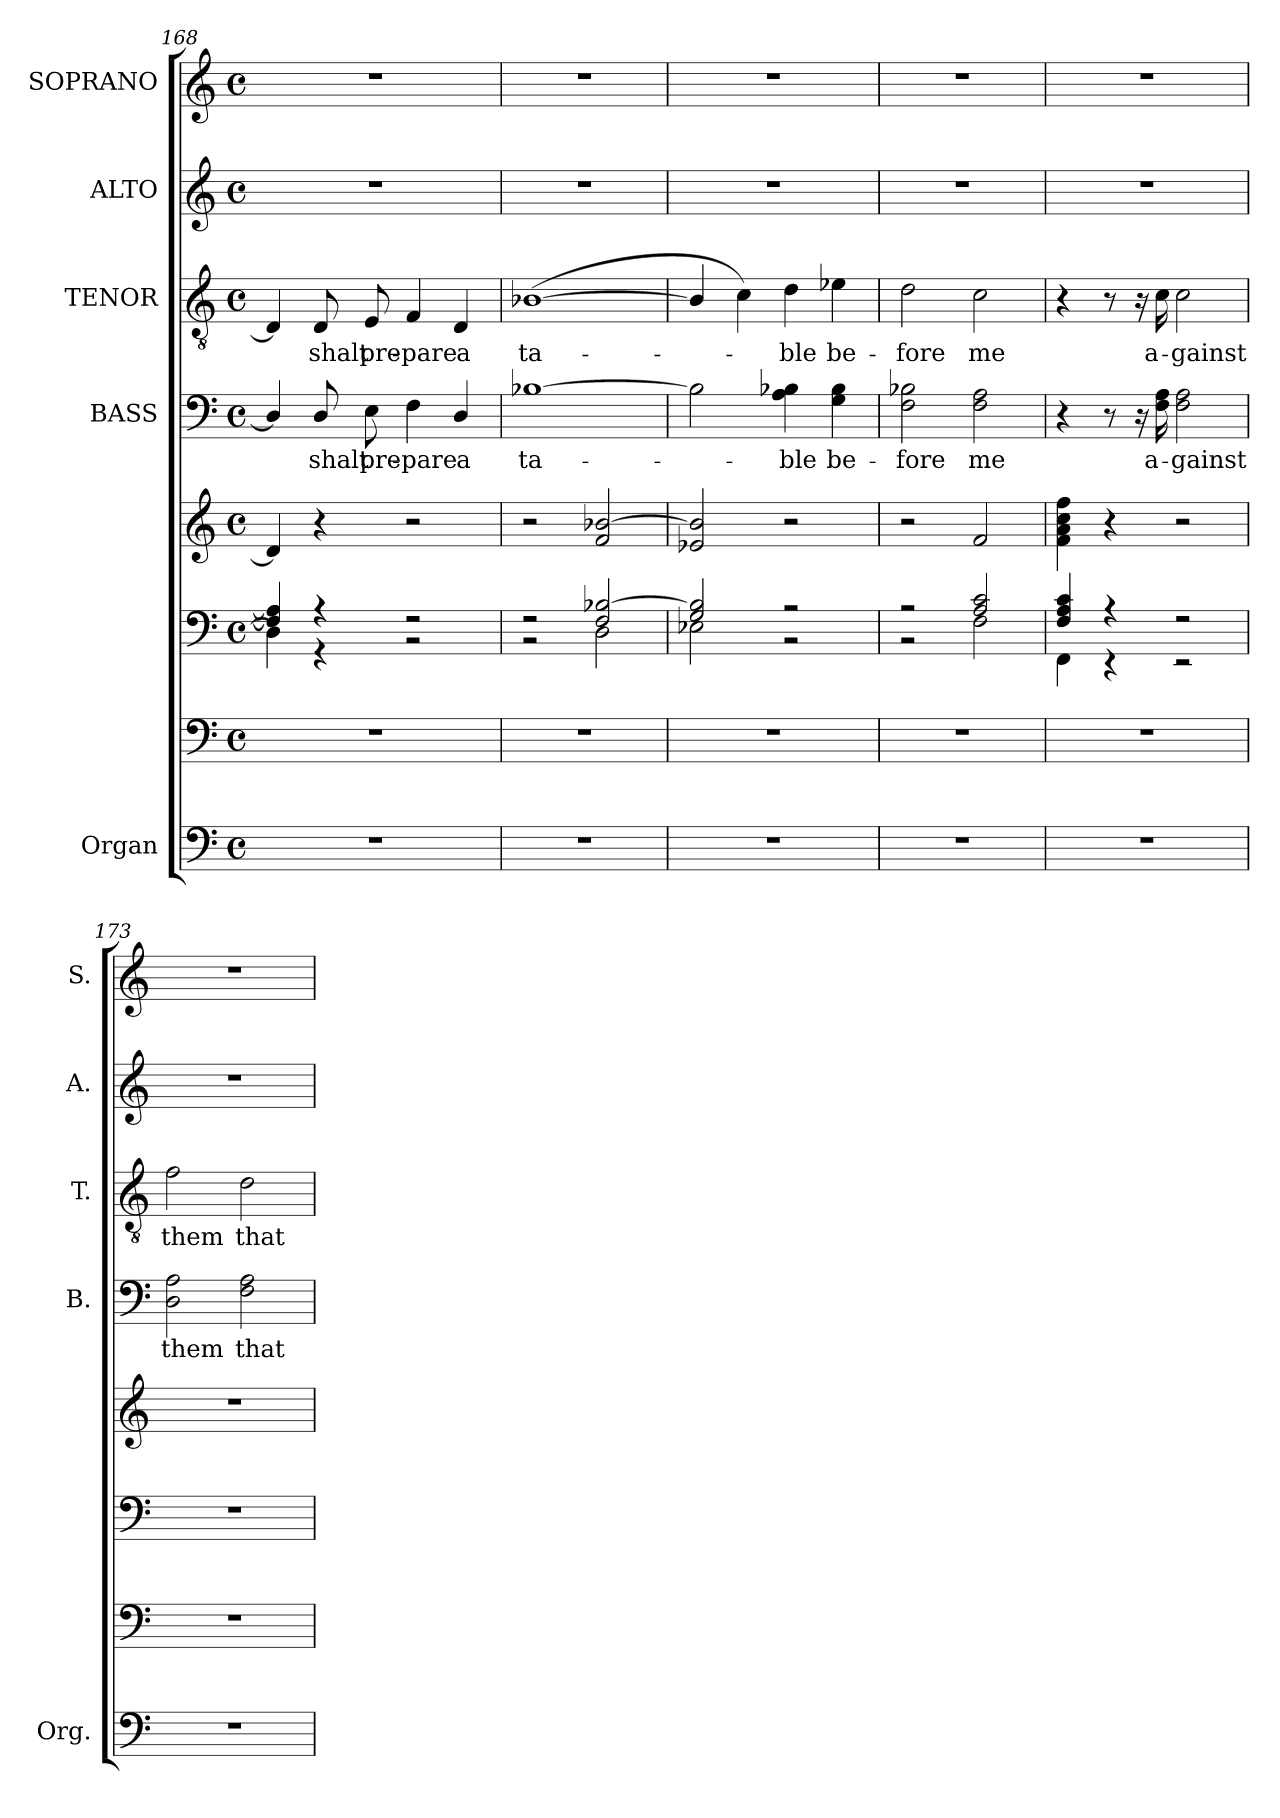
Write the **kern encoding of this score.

**kern	**kern	**kern	**kern	**kern	**text	**kern	**text	**kern	**kern
*part5	*part5	*part5	*part5	*part4	*part4	*part3	*part3	*part2	*part1
*staff8	*staff7	*staff6	*staff5	*staff4	*staff4	*staff3	*staff3	*staff2	*staff1
*I"Organ	*	*	*	*I"BASS	*	*I"TENOR	*	*I"ALTO	*I"SOPRANO
*I'Org.	*	*	*	*I'B.	*	*I'T.	*	*I'A.	*I'S.
*clefF4	*clefF4	*clefF4	*clefG2	*clefF4	*	*clefGv2	*	*clefG2	*clefG2
*	*	*	*	*	*	*ITrd7c12	*	*	*
*k[]	*k[]	*k[]	*k[]	*k[]	*	*k[]	*	*k[]	*k[]
*C:	*C:	*C:	*C:	*C:	*	*C:	*	*C:	*C:
*M4/4	*M4/4	*M4/4	*M4/4	*M4/4	*	*M4/4	*	*M4/4	*M4/4
*met(c)	*met(c)	*met(c)	*met(c)	*met(c)	*	*met(c)	*	*met(c)	*met(c)
=168	=168	=168	=168	=168	=168	=168	=168	=168	=168
*	*	*^	*	*	*	*	*	*	*
1r	1r	4Fi/] 4Ai]	4Di\]	4di/]	4Di/]	.	4DDi/]	.	1r	1r
!	!	!	!	!	!	!LO:LY:b:color=#000000	!	!	!	!
!	!	!	!	!	!	!	!	!LO:LY:b:color=#000000	!	!
.	.	4r	4r	4r	8Di/	shalt	8DDi/	shalt	.	.
!	!	!	!	!	!	!LO:LY:b:color=#000000	!	!	!	!
!	!	!	!	!	!	!	!	!LO:LY:b:color=#000000	!	!
.	.	.	.	.	8Ei\	pre-	8EEi/	pre-	.	.
!	!	!	!	!	!	!LO:LY:b:color=#000000	!	!	!	!
!	!	!	!	!	!	!	!	!LO:LY:b:color=#000000	!	!
.	.	2r	2r	2r	4Fi\	-pare	4FFi/	-pare	.	.
!	!	!	!	!	!	!LO:LY:b:color=#000000	!	!	!	!
!	!	!	!	!	!	!	!	!LO:LY:b:color=#000000	!	!
.	.	.	.	.	4Di/	a	4DDi/	a	.	.
=169	=169	=169	=169	=169	=169	=169	=169	=169	=169	=169
!	!	!	!	!	!	!LO:LY:b:color=#000000	!	!	!	!
!	!	!	!	!	!	!	!	!LO:LY:b:color=#000000	!	!
1r	1r	2r	2r	2r	[1B-i	ta-	([1BB-i	ta-	1r	1r
.	.	2Fi/ [2B-i	2Di\	2fi/ [2b-i	.	.	.	.	.	.
=170	=170	=170	=170	=170	=170	=170	=170	=170	=170	=170
1r	1r	2Gi/ 2B-i]	2E-Xi\	2e-Xi/ 2b-i]	2B-i\]	.	4BB-i/]	.	1r	1r
.	.	.	.	.	.	.	4Ci\)	.	.	.
!	!	!	!	!	!	!LO:LY:b:color=#000000	!	!	!	!
!	!	!	!	!	!	!	!	!LO:LY:b:color=#000000	!	!
.	.	2r	2r	2r	4Ai\ 4B-i	-ble	4Di\	-ble	.	.
!	!	!	!	!	!	!LO:LY:b:color=#000000	!	!	!	!
!	!	!	!	!	!	!	!	!LO:LY:b:color=#000000	!	!
.	.	.	.	.	4Gi\ 4B-i	be-	4E-Xi\	be-	.	.
=171	=171	=171	=171	=171	=171	=171	=171	=171	=171	=171
!	!	!	!	!	!	!LO:LY:b:color=#000000	!	!	!	!
!	!	!	!	!	!	!	!	!LO:LY:b:color=#000000	!	!
1r	1r	2r	2r	2r	2Fi\ 2B-i	-fore	2Di\	-fore	1r	1r
!	!	!	!	!	!	!LO:LY:b:color=#000000	!	!	!	!
!	!	!	!	!	!	!	!	!LO:LY:b:color=#000000	!	!
.	.	2Ai/ 2ci	2Fi\	2fi/	2Fi\ 2Ai	me	2Ci\	me	.	.
=172	=172	=172	=172	=172	=172	=172	=172	=172	=172	=172
1r	1r	4Fi/ 4Ai 4ci	4FFi\	4fi\ 4ai 4cci 4ffi	4r	.	4r	.	1r	1r
.	.	4r	4r	4r	8r	.	8r	.	.	.
.	.	.	.	.	16r	.	16r	.	.	.
!	!	!	!	!	!	!LO:LY:b:color=#000000	!	!	!	!
!	!	!	!	!	!	!	!	!LO:LY:b:color=#000000	!	!
.	.	.	.	.	16Fi\ 16Ai	a-	16Ci\	a-	.	.
!	!	!	!	!	!	!LO:LY:b:color=#000000	!	!	!	!
!	!	!	!	!	!	!	!	!LO:LY:b:color=#000000	!	!
.	.	2r	2r	2r	2Fi\ 2Ai	-gainst	2Ci\	-gainst	.	.
*	*	*v	*v	*	*	*	*	*	*	*
=173	=173	=173	=173	=173	=173	=173	=173	=173	=173
*	*	*^	*	*	*	*	*	*	*
!	!	!	!	!	!	!LO:LY:b:color=#000000	!	!	!	!
*	*	*v	*v	*	*	*	*	*	*	*
*	*	*^	*	*	*	*	*	*	*
!	!	!	!	!	!	!	!	!LO:LY:b:color=#000000	!	!
*	*	*v	*v	*	*	*	*	*	*	*
1r	1r	1r	1r	2Di\ 2Ai	them	2Fi\	them	1r	1r
!	!	!	!	!	!LO:LY:b:color=#000000	!	!	!	!
!	!	!	!	!	!	!	!LO:LY:b:color=#000000	!	!
.	.	.	.	2Fi\ 2Ai	that	2Di\	that	.	.
=	=	=	=	=	=	=	=	=	=
*-	*-	*-	*-	*-	*-	*-	*-	*-	*-
